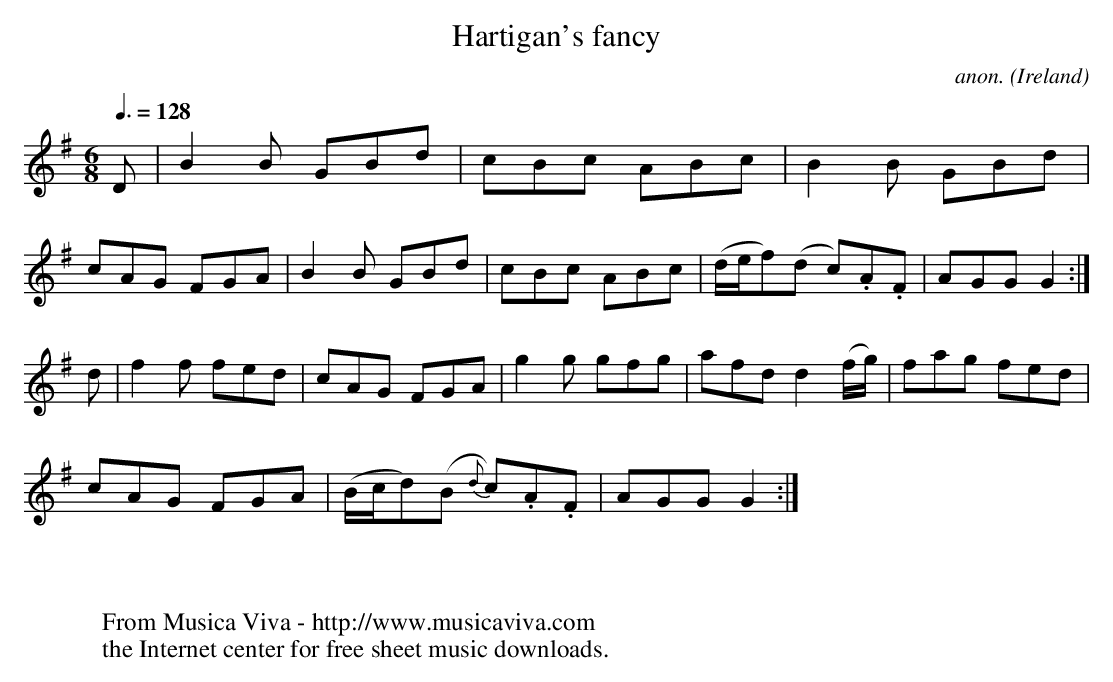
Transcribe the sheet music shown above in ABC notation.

X:1
T: Hartigan's fancy
C: anon.
O: Ireland
3.abc
M: 6/8
L: 1/8
Q: 3/8=128
K: G
D|B2B GBd|cBc ABc|B2B GBd|
cAG FGA|B2B GBd|cBc ABc|(d/e/f)(d c).A.F|AGGG2:|
d|f2f fed|cAG FGA|g2g gfg|afd d2 (f/g/)|fag fed|
cAG FGA|(B/c/d)(B {d}c).A.F|AGG G2:|
W:
W:
W: From Musica Viva - http://www.musicaviva.com
W: the Internet center for free sheet music downloads.
